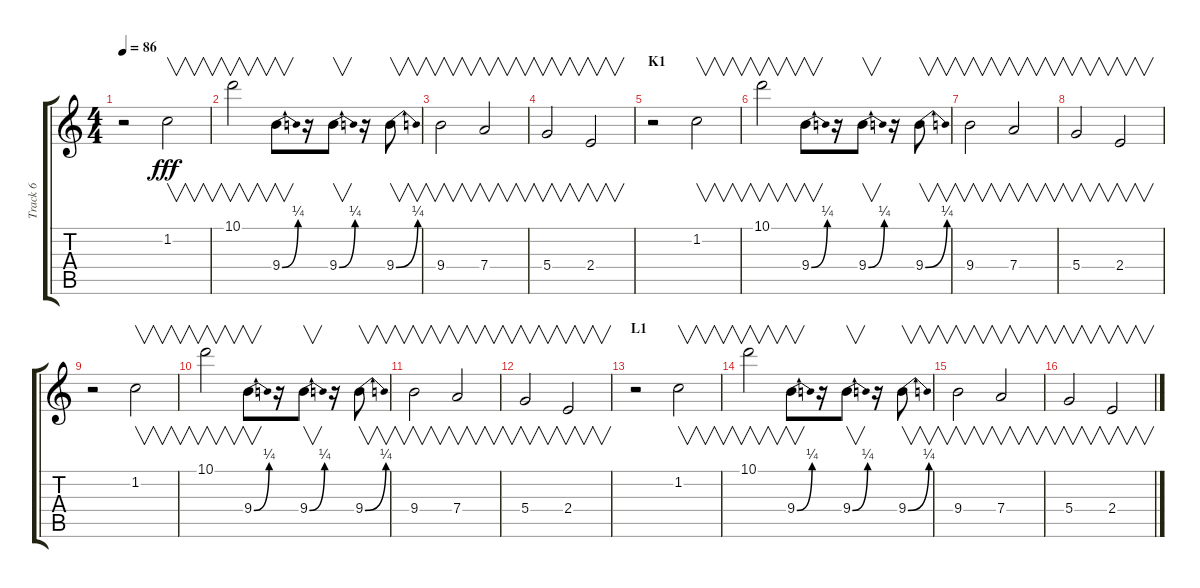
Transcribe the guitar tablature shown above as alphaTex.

\track ("Track 6" "Track 6") {instrument distortionguitar}
\staff {score tabs}
\tuning (E4 B3 G3 D3 A2 E2) {hide}
\ts (4 4)
\tempo 86
\clef g2
\ks c
r.2{dy fff} 1.2.2{v} |
10.1.2{v} 9.4{be (bend 0 0 60 1)}.8{v} r.16 9.4{be (bend 0 0 60 1)}.8{v} r.16 9.4{be (bend 0 0 60 1)}.8{v} |
9.4.2{v} 7.4.2{v} |
5.4.2{v} 2.4.2{v} |
\section ("" "K1")
r.2 1.2.2{v} |
10.1.2{v} 9.4{be (bend 0 0 60 1)}.8{v} r.16 9.4{be (bend 0 0 60 1)}.8{v} r.16 9.4{be (bend 0 0 60 1)}.8{v} |
9.4.2{v} 7.4.2{v} |
5.4.2{v} 2.4.2{v} |
r.2 1.2.2{v} |
10.1.2{v} 9.4{be (bend 0 0 60 1)}.8{v} r.16 9.4{be (bend 0 0 60 1)}.8{v} r.16 9.4{be (bend 0 0 60 1)}.8{v} |
9.4.2{v} 7.4.2{v} |
5.4.2{v} 2.4.2{v} |
\section ("" "L1")
r.2 1.2.2{v} |
10.1.2{v} 9.4{be (bend 0 0 60 1)}.8{v} r.16 9.4{be (bend 0 0 60 1)}.8{v} r.16 9.4{be (bend 0 0 60 1)}.8{v} |
9.4.2{v} 7.4.2{v} |
5.4.2{v} 2.4.2{v}
